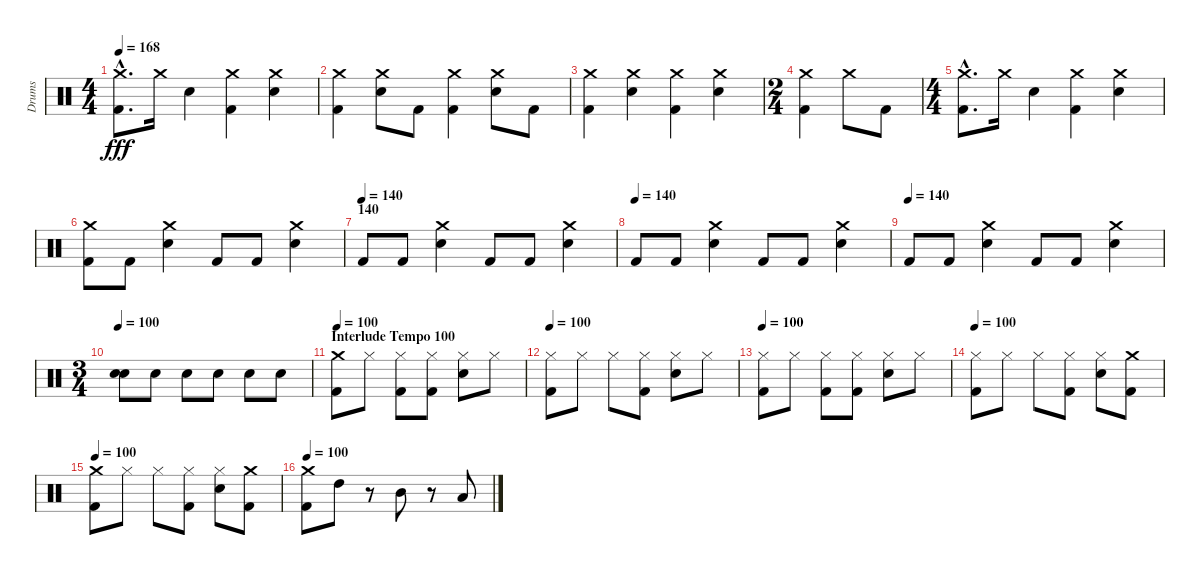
\track ("Drums" "Drums") {instrument percussion}
\staff {score}
\articulation defaults
\ts (4 4)
\tempo 168
\clef neutral
\ks c
("Kick (hit) 2" "Crash medium (hit)"{hac}).8{d dy fff} "Crash medium (hit)".16 "Snare (hit) 2".4 ("Kick (hit) 2" "Crash medium (hit)").4 ("Snare (hit) 2" "Crash medium (hit)").4 |
("Kick (hit) 2" "Crash medium (hit)").4 ("Snare (hit) 2" "Crash medium (hit)").8 "Kick (hit) 2".8 ("Kick (hit) 2" "Crash medium (hit)").4 ("Snare (hit) 2" "Crash medium (hit)").8 "Kick (hit) 2".8 |
("Kick (hit) 2" "Crash medium (hit)").4 ("Snare (hit) 2" "Crash medium (hit)").4 ("Kick (hit) 2" "Crash medium (hit)").4 ("Snare (hit) 2" "Crash medium (hit)").4 |
\ts (2 4)
("Kick (hit) 2" "Crash medium (hit)").4 "Crash medium (hit)".8 "Kick (hit) 2".8 |
\ts (4 4)
("Kick (hit) 2" "Crash medium (hit)"{hac}).8{d} "Crash medium (hit)".16 "Snare (hit) 2".4 ("Kick (hit) 2" "Crash medium (hit)").4 ("Snare (hit) 2" "Crash medium (hit)").4 |
("Kick (hit) 2" "Crash medium (hit)").8 "Kick (hit) 2".8 ("Snare (hit) 2" "Crash medium (hit)").4 "Kick (hit) 2".8 "Kick (hit) 2".8 ("Crash medium (hit)" "Snare (hit) 2").4 |
\section ("" "140")
\tempo (140)
"Kick (hit) 2".8 "Kick (hit) 2".8 ("Snare (hit) 2" "Crash medium (hit)").4 "Kick (hit) 2".8 "Kick (hit) 2".8 ("Crash medium (hit)" "Snare (hit) 2").4 |
\tempo (140)
"Kick (hit) 2".8 "Kick (hit) 2".8 ("Snare (hit) 2" "Crash medium (hit)").4 "Kick (hit) 2".8 "Kick (hit) 2".8 ("Crash medium (hit)" "Snare (hit) 2").4 |
\tempo (140)
"Kick (hit) 2".8 "Kick (hit) 2".8 ("Snare (hit) 2" "Crash medium (hit)").4 "Kick (hit) 2".8 "Kick (hit) 2".8 ("Crash medium (hit)" "Snare (hit) 2").4 |
\ts (3 4)
\tempo 100
("Snare (hit) 2" "Snare (hit) 2").8 "Snare (hit) 2".8 "Snare (hit) 2".8 "Snare (hit) 2".8 "Snare (hit) 2".8 "Snare (hit) 2".8 |
\section ("" "Interlude Tempo 100")
\tempo 100
("Crash medium (hit)" "Kick (hit) 2").8 "Hi-Hat (closed)".8 ("Kick (hit) 2" "Hi-Hat (closed)").8 ("Kick (hit) 2" "Hi-Hat (closed)").8 ("Snare (hit) 2" "Hi-Hat (closed)").8 "Hi-Hat (closed)".8 |
\tempo 100
("Hi-Hat (closed)" "Kick (hit) 2").8 "Hi-Hat (closed)".8 "Hi-Hat (closed)".8 ("Kick (hit) 2" "Hi-Hat (closed)").8 ("Hi-Hat (closed)" "Snare (hit) 2").8 "Hi-Hat (closed)".8 |
\tempo 100
("Hi-Hat (closed)" "Kick (hit) 2").8 "Hi-Hat (closed)".8 ("Kick (hit) 2" "Hi-Hat (closed)").8 ("Kick (hit) 2" "Hi-Hat (closed)").8 ("Hi-Hat (closed)" "Snare (hit) 2").8 "Hi-Hat (closed)".8 |
\tempo 100
("Hi-Hat (closed)" "Kick (hit) 2").8 "Hi-Hat (closed)".8 "Hi-Hat (closed)".8 ("Kick (hit) 2" "Hi-Hat (closed)").8 ("Hi-Hat (closed)" "Snare (hit) 2").8 ("Crash medium (hit)" "Kick (hit) 2").8 |
\tempo 100
("Kick (hit) 2" "Crash medium (hit)").8 "Hi-Hat (closed)".8 "Hi-Hat (closed)".8 ("Kick (hit) 2" "Hi-Hat (closed)").8 ("Snare (hit) 2" "Hi-Hat (closed)").8 ("Kick (hit) 2" "Crash medium (hit)").8 |
\tempo 100
("Crash medium (hit)" "Kick (hit) 2").8 "High Tom (hit)".8{balance 16} r.8 "Mid Tom (hit)".8{balance 8} r.8 "Low Tom (hit)".8{balance 0}
